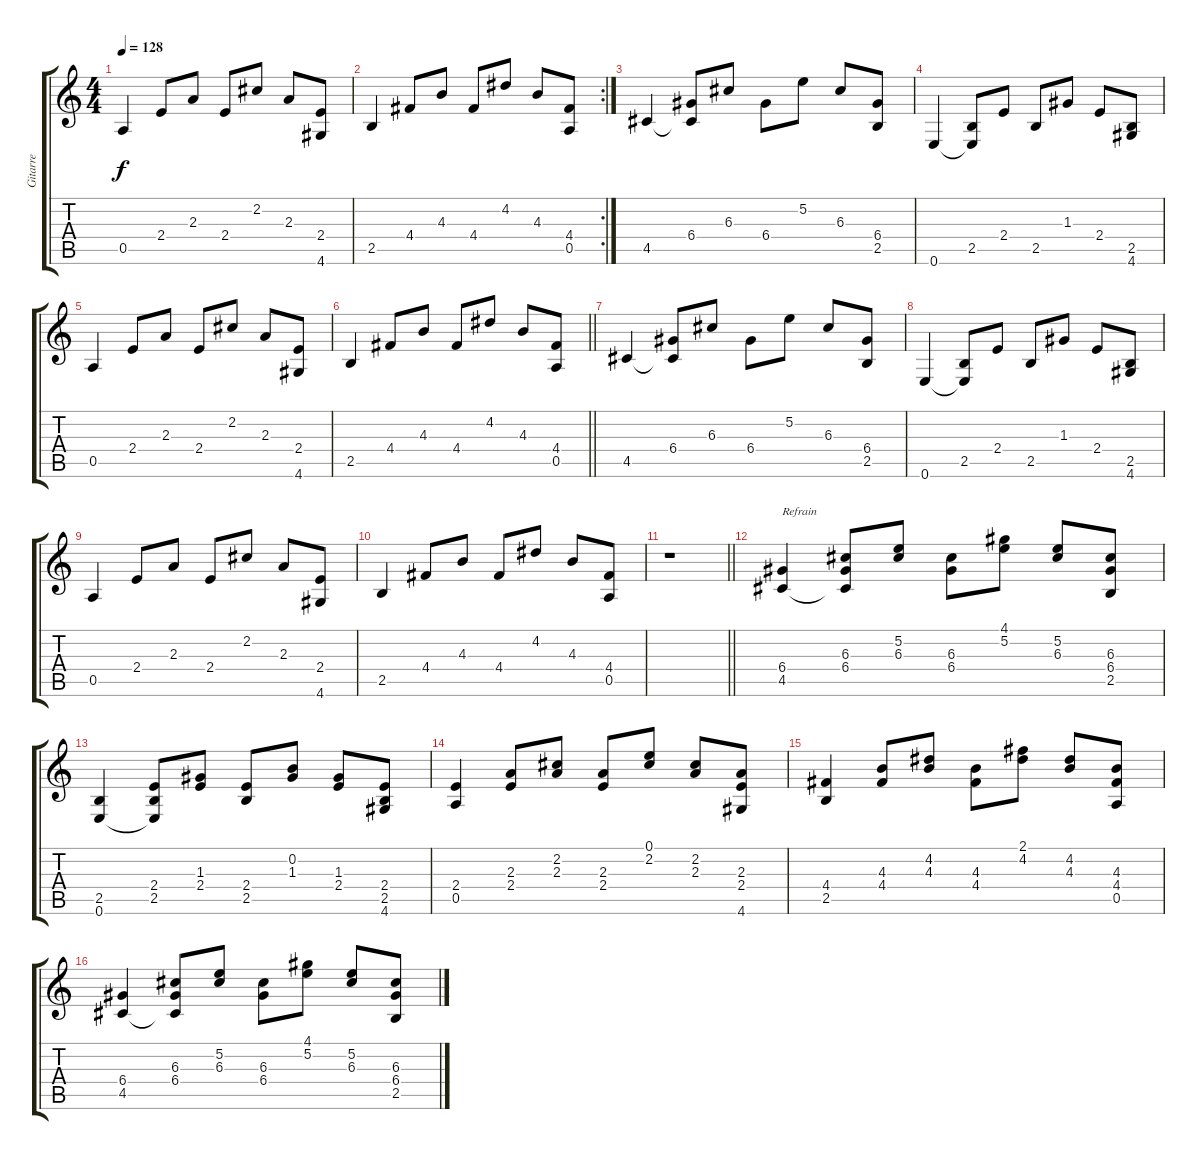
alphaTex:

\track ("Gitarre" "Gitarre") {instrument acousticguitarnylon}
\staff {score tabs}
\tuning (E4 B3 G3 D3 A2 E2) {hide}
\ts (4 4)
\tempo 128
\clef g2
\ks c
0.5.4{dy f} 2.4.8 2.3.8 2.4.8 2.2.8 2.3.8 (2.4 4.6).8 |
\rc 2
2.5.4 4.4.8 4.3.8 4.4.8 4.2.8 4.3.8 (4.4 0.5).8 |
4.5.4 (6.4 4.5{t}).8 6.3.8 6.4.8 5.2.8 6.3.8 (6.4 2.5).8 |
0.6.4 (2.5 0.6{t}).8 2.4.8 2.5.8 1.3.8 2.4.8 (2.5 4.6).8 |
0.5.4 2.4.8 2.3.8 2.4.8 2.2.8 2.3.8 (2.4 4.6).8 |
\barLineRight lightlight
2.5.4 4.4.8 4.3.8 4.4.8 4.2.8 4.3.8 (4.4 0.5).8 |
4.5.4 (6.4 4.5{t}).8 6.3.8 6.4.8 5.2.8 6.3.8 (6.4 2.5).8 |
0.6.4 (2.5 0.6{t}).8 2.4.8 2.5.8 1.3.8 2.4.8 (2.5 4.6).8 |
0.5.4 2.4.8 2.3.8 2.4.8 2.2.8 2.3.8 (2.4 4.6).8 |
2.5.4 4.4.8 4.3.8 4.4.8 4.2.8 4.3.8 (4.4 0.5).8 |
\barLineRight lightlight
r.1 |
(6.4 4.5).4{txt "Refrain"} (6.3 6.4 4.5{t}).8 (5.2 6.3).8 (6.3 6.4).8 (4.1 5.2).8 (5.2 6.3).8 (6.3 6.4 2.5).8 |
(2.5 0.6).4 (2.4 2.5 0.6{t}).8 (1.3 2.4).8 (2.4 2.5).8 (0.2 1.3).8 (1.3 2.4).8 (2.4 2.5 4.6).8 |
(2.4 0.5).4 (2.3 2.4).8 (2.2 2.3).8 (2.3 2.4).8 (0.1 2.2).8 (2.2 2.3).8 (2.3 2.4 4.6).8 |
(4.4 2.5).4 (4.3 4.4).8 (4.2 4.3).8 (4.3 4.4).8 (2.1 4.2).8 (4.2 4.3).8 (4.3 4.4 0.5).8 |
(6.4 4.5).4 (6.3 6.4 4.5{t}).8 (5.2 6.3).8 (6.3 6.4).8 (4.1 5.2).8 (5.2 6.3).8 (6.3 6.4 2.5).8
